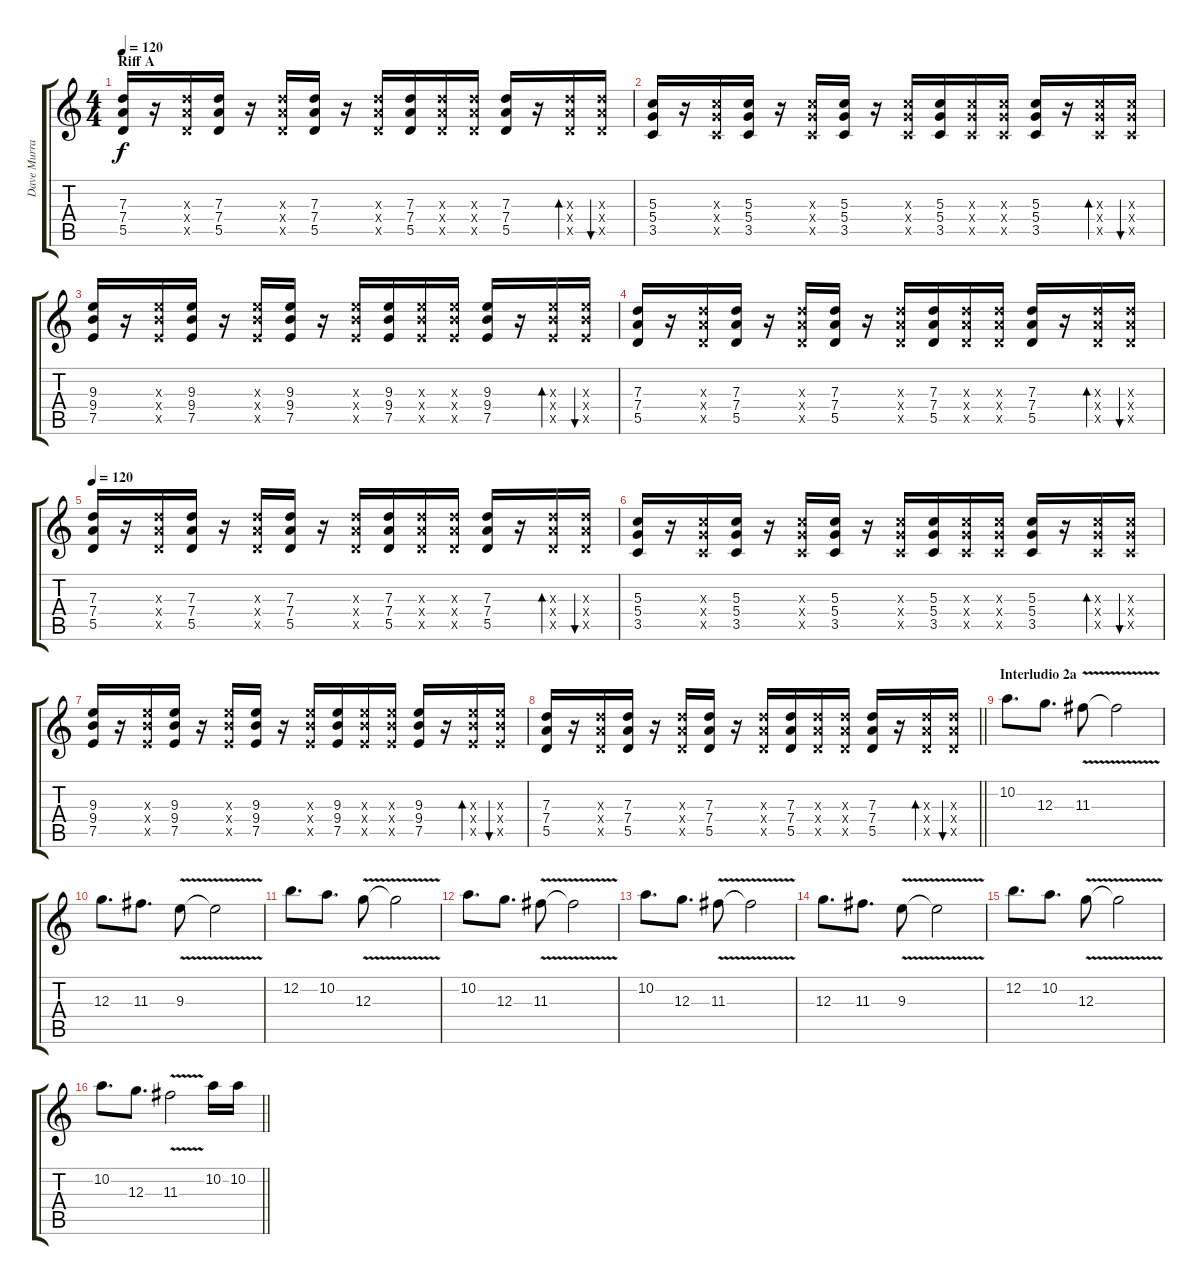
\track ("Dave Murray" "Dave Murra") {instrument distortionguitar}
\staff {score tabs}
\tuning (E4 B3 G3 D3 A2 E2) {hide}
\ts (4 4)
\section ("" "Riff A")
\tempo 120
\clef g2
\ks c
(7.3 7.4 5.5).16{dy f} r.16 (7.3{x} 7.4{x} 5.5{x}).16 (7.3 7.4 5.5).16 r.16 (7.3{x} 7.4{x} 5.5{x}).16 (7.3 7.4 5.5).16 r.16 (7.3{x} 7.4{x} 5.5{x}).16 (7.3 7.4 5.5).16 (7.3{x} 7.4{x} 5.5{x}).16 (7.3{x} 7.4{x} 5.5{x}).16 (7.3 7.4 5.5).16 r.16 (7.3{x} 7.4{x} 5.5{x}).16{bd 60} (7.3{x} 7.4{x} 5.5{x}).16{bu 60} |
(5.3 5.4 3.5).16 r.16 (5.3{x} 5.4{x} 3.5{x}).16 (5.3 5.4 3.5).16 r.16 (5.3{x} 5.4{x} 3.5{x}).16 (5.3 5.4 3.5).16 r.16 (5.3{x} 5.4{x} 3.5{x}).16 (5.3 5.4 3.5).16 (5.3{x} 5.4{x} 3.5{x}).16 (5.3{x} 5.4{x} 3.5{x}).16 (5.3 5.4 3.5).16 r.16 (5.3{x} 5.4{x} 3.5{x}).16{bd 60} (5.3{x} 5.4{x} 3.5{x}).16{bu 60} |
(9.3 9.4 7.5).16 r.16 (9.3{x} 9.4{x} 7.5{x}).16 (9.3 9.4 7.5).16 r.16 (9.3{x} 9.4{x} 7.5{x}).16 (9.3 9.4 7.5).16 r.16 (9.3{x} 9.4{x} 7.5{x}).16 (9.3 9.4 7.5).16 (9.3{x} 9.4{x} 7.5{x}).16 (9.3{x} 9.4{x} 7.5{x}).16 (9.3 9.4 7.5).16 r.16 (9.3{x} 9.4{x} 7.5{x}).16{bd 60} (9.3{x} 9.4{x} 7.5{x}).16{bu 60} |
(7.3 7.4 5.5).16 r.16 (7.3{x} 7.4{x} 5.5{x}).16 (7.3 7.4 5.5).16 r.16 (7.3{x} 7.4{x} 5.5{x}).16 (7.3 7.4 5.5).16 r.16 (7.3{x} 7.4{x} 5.5{x}).16 (7.3 7.4 5.5).16 (7.3{x} 7.4{x} 5.5{x}).16 (7.3{x} 7.4{x} 5.5{x}).16 (7.3 7.4 5.5).16 r.16 (7.3{x} 7.4{x} 5.5{x}).16{bd 60} (7.3{x} 7.4{x} 5.5{x}).16{bu 60} |
\tempo 120
(7.3 7.4 5.5).16 r.16 (7.3{x} 7.4{x} 5.5{x}).16 (7.3 7.4 5.5).16 r.16 (7.3{x} 7.4{x} 5.5{x}).16 (7.3 7.4 5.5).16 r.16 (7.3{x} 7.4{x} 5.5{x}).16 (7.3 7.4 5.5).16 (7.3{x} 7.4{x} 5.5{x}).16 (7.3{x} 7.4{x} 5.5{x}).16 (7.3 7.4 5.5).16 r.16 (7.3{x} 7.4{x} 5.5{x}).16{bd 60} (7.3{x} 7.4{x} 5.5{x}).16{bu 60} |
(5.3 5.4 3.5).16 r.16 (5.3{x} 5.4{x} 3.5{x}).16 (5.3 5.4 3.5).16 r.16 (5.3{x} 5.4{x} 3.5{x}).16 (5.3 5.4 3.5).16 r.16 (5.3{x} 5.4{x} 3.5{x}).16 (5.3 5.4 3.5).16 (5.3{x} 5.4{x} 3.5{x}).16 (5.3{x} 5.4{x} 3.5{x}).16 (5.3 5.4 3.5).16 r.16 (5.3{x} 5.4{x} 3.5{x}).16{bd 60} (5.3{x} 5.4{x} 3.5{x}).16{bu 60} |
(9.3 9.4 7.5).16 r.16 (9.3{x} 9.4{x} 7.5{x}).16 (9.3 9.4 7.5).16 r.16 (9.3{x} 9.4{x} 7.5{x}).16 (9.3 9.4 7.5).16 r.16 (9.3{x} 9.4{x} 7.5{x}).16 (9.3 9.4 7.5).16 (9.3{x} 9.4{x} 7.5{x}).16 (9.3{x} 9.4{x} 7.5{x}).16 (9.3 9.4 7.5).16 r.16 (9.3{x} 9.4{x} 7.5{x}).16{bd 60} (9.3{x} 9.4{x} 7.5{x}).16{bu 60} |
\barLineRight lightlight
(7.3 7.4 5.5).16 r.16 (7.3{x} 7.4{x} 5.5{x}).16 (7.3 7.4 5.5).16 r.16 (7.3{x} 7.4{x} 5.5{x}).16 (7.3 7.4 5.5).16 r.16 (7.3{x} 7.4{x} 5.5{x}).16 (7.3 7.4 5.5).16 (7.3{x} 7.4{x} 5.5{x}).16 (7.3{x} 7.4{x} 5.5{x}).16 (7.3 7.4 5.5).16 r.16 (7.3{x} 7.4{x} 5.5{x}).16{bd 60} (7.3{x} 7.4{x} 5.5{x}).16{bu 60} |
\section ("" "Interludio 2a")
10.2.8{d volume 15} 12.3.8{d} 11.3{v}.8 11.3{t}.2 |
12.3.8{d} 11.3.8{d} 9.3{v}.8 9.3{t}.2 |
12.2.8{d} 10.2.8{d} 12.3{v}.8 12.3{t}.2 |
10.2.8{d} 12.3.8{d} 11.3{v}.8 11.3{t}.2 |
10.2.8{d} 12.3.8{d} 11.3{v}.8 11.3{t}.2 |
12.3.8{d} 11.3.8{d} 9.3{v}.8 9.3{t}.2 |
12.2.8{d} 10.2.8{d} 12.3{v}.8 12.3{t}.2 |
\barLineRight lightlight
10.2.8{d} 12.3.8{d} 11.3{v}.2 10.2.16 10.2.16
